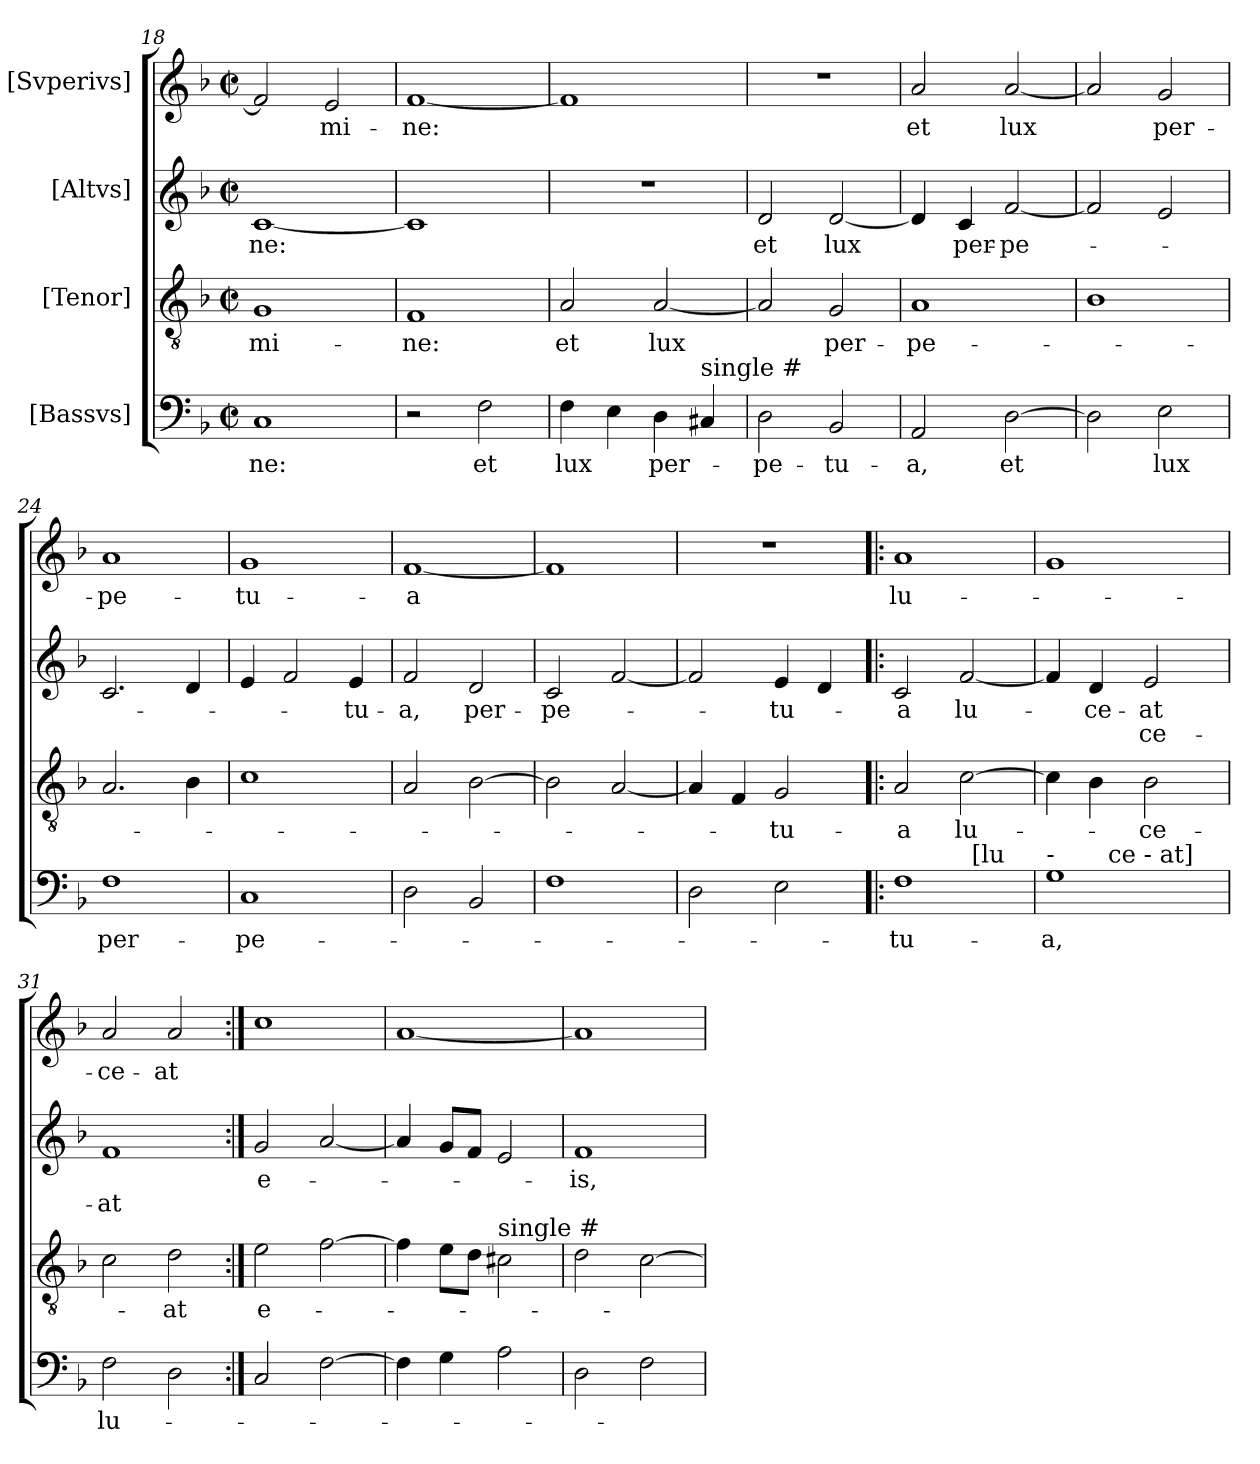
**kern	**text	**kern	**text	**kern	**text	**text	**kern	**text
*part4	*part4	*part3	*part3	*part2	*part2	*part2	*part1	*part1
*staff4	*staff4	*staff3	*staff3	*staff2	*staff2	*staff2	*staff1	*staff1
*I"[Bassvs]	*	*I"[Tenor]	*	*I"[Altvs]	*	*	*I"[Svperivs]	*
*clefF4	*	*clefGv2	*	*clefG2	*	*	*clefG2	*
*k[b-]	*	*k[b-]	*	*k[b-]	*	*	*k[b-]	*
*F:	*	*F:	*	*F:	*	*	*F:	*
*M2/2	*	*M2/2	*	*M2/2	*	*	*M2/2	*
*met(c|)	*	*met(c|)	*	*met(c|)	*	*	*met(c|)	*
=18	=18	=18	=18	=18	=18	=18	=18	=18
!	!LO:LY:b	!	!LO:LY:b	!	!LO:LY:b	!	!	!
1C	-ne:	1G	-mi-	[<1c	-ne:	.	2f/]	.
!	!	!	!	!	!	!	!	!LO:LY:b
.	.	.	.	.	.	.	2e/	-mi-
=19	=19	=19	=19	=19	=19	=19	=19	=19
!	!	!	!LO:LY:b	!	!	!	!	!LO:LY:b
2r	.	1F	-ne:	1c]	.	.	[<1f	-ne:
!	!LO:LY:b	!	!	!	!	!	!	!
2F\	et	.	.	.	.	.	.	.
=20	=20	=20	=20	=20	=20	=20	=20	=20
!	!LO:LY:b	!	!LO:LY:b	!	!	!	!	!
4F\	lux	2A/	et	1r	.	.	1f]	.
4E\	.	.	.	.	.	.	.	.
!	!LO:LY:b	!	!LO:LY:b	!	!	!	!	!
4D\	per-	[>2A/	lux	.	.	.	.	.
!LO:TX:a:t=single #	!	!	!	!	!	!	!	!
4C#/	.	.	.	.	.	.	.	.
!!LO:PB:g=z
=21	=21	=21	=21	=21	=21	=21	=21	=21
!	!LO:LY:b	!	!	!	!LO:LY:b	!	!	!
2D\	-pe-	2A/]	.	2d/	et	.	1r	.
!	!LO:LY:b	!	!LO:LY:b	!	!LO:LY:b	!	!	!
2BB-/	-tu-	2G/	per-	[<2d/	lux	.	.	.
=22	=22	=22	=22	=22	=22	=22	=22	=22
!	!LO:LY:b	!	!LO:LY:b	!	!	!	!	!LO:LY:b
2AA/	-a,	1A	-pe-	4d/]	.	.	2a/	et
!	!	!	!	!	!LO:LY:b	!	!	!
.	.	.	.	4c/	per-	.	.	.
!	!LO:LY:b	!	!	!	!LO:LY:b	!	!	!LO:LY:b
[>2D\	et	.	.	[<2f/	-pe-	.	[<2a/	lux
=23	=23	=23	=23	=23	=23	=23	=23	=23
2D\]	.	1B-	.	2f/]	.	.	2a/]	.
!	!LO:LY:b	!	!	!	!	!	!	!LO:LY:b
2E\	lux	.	.	2e/	.	.	2g/	per-
=24	=24	=24	=24	=24	=24	=24	=24	=24
!	!LO:LY:b	!	!	!	!	!	!	!LO:LY:b
1F	per-	2.A/	.	2.c/	.	.	1a	-pe-
.	.	4B-\	.	4d/	.	.	.	.
=25	=25	=25	=25	=25	=25	=25	=25	=25
!	!LO:LY:b	!	!	!	!	!	!	!LO:LY:b
1C	-pe-	1c	.	4e/	.	.	1g	-tu-
.	.	.	.	2f/	.	.	.	.
!	!	!	!	!	!LO:LY:b	!	!	!
.	.	.	.	4e/	-tu-	.	.	.
=26	=26	=26	=26	=26	=26	=26	=26	=26
!	!	!	!	!	!LO:LY:b	!	!	!LO:LY:b
2D\	.	2A/	.	2f/	-a,	.	[<1f	-a
!	!	!	!	!	!LO:LY:b	!	!	!
2BB-/	.	[>2B-\	.	2d/	per-	.	.	.
=27	=27	=27	=27	=27	=27	=27	=27	=27
!	!	!	!	!	!LO:LY:b	!	!	!
1F	.	2B-\]	.	2c/	-pe-	.	1f]	.
.	.	[<2A/	.	[<2f/	.	.	.	.
=28	=28	=28	=28	=28	=28	=28	=28	=28
2D\	.	4A/]	.	2f/]	.	.	1r	.
.	.	4F/	.	.	.	.	.	.
!	!	!	!LO:LY:b	!	!LO:LY:b	!	!	!
2E\	.	2G/	-tu-	4e/	-tu-	.	.	.
.	.	.	.	4d/	.	.	.	.
!!LO:LB:g=z
=29!|:	=29!|:	=29!|:	=29!|:	=29!|:	=29!|:	=29!|:	=29!|:	=29!|:
!	!LO:LY:b	!	!LO:LY:b	!	!LO:LY:b	!	!	!LO:LY:b
*^	*	*	*	*	*	*	*	*
1F	2ryy	-tu-	2A/	-a	2c/	-a	.	1a	lu-
!	!	!	!	!LO:LY:b	!	!LO:LY:b	!	!	!
.	32ryy	.	[>2c\	lu-	[<2f/	lu-	.	.	.
!	!LO:TX:a:t=[lu	!	!	!	!	!	!	!	!
.	4...ryy	.	.	.	.	.	.	.	.
=30	=30	=30	=30	=30	=30	=30	=30	=30	=30
!LO:TX:a:t=-	!	!	!	!	!	!	!	!	!
!	!	!LO:LY:b	!	!	!	!	!	!	!
1G	4ryy	-a,	4c\]	.	4f/]	.	.	1g	.
!	!	!	!	!	!	!LO:LY:b	!	!	!
.	16ryy	.	4B-\	.	4d/	-ce-	.	.	.
!	!LO:TX:a:t=ce - at]	!	!	!	!	!	!	!	!
.	2ryy	.	.	.	.	.	.	.	.
!	!	!	!	!LO:LY:b	!	!LO:LY:b	!LO:LY:b	!	!
.	.	.	2B-\	-ce-	2e/	-at	ce-	.	.
.	8.ryy	.	.	.	.	.	.	.	.
=31	=31	=31	=31	=31	=31	=31	=31	=31	=31
!	!	!LO:LY:b	!	!	!	!	!LO:LY:b	!	!LO:LY:b
*v	*v	*	*	*	*	*	*	*	*
2F\	lu-	2c\	.	1f	.	-at	2a/	-ce-
!	!	!	!LO:LY:b	!	!	!	!	!LO:LY:b
2D\	.	2d\	-at	.	.	.	2a/	-at
=32:|!	=32:|!	=32:|!	=32:|!	=32:|!	=32:|!	=32:|!	=32:|!	=32:|!
!	!	!	!LO:LY:b	!	!LO:LY:b	!	!	!
2C/	.	2e\	e-	2g/	e-	.	1cc	.
[>2F\	.	[>2f\	.	[<2a/	.	.	.	.
=33	=33	=33	=33	=33	=33	=33	=33	=33
4F\]	.	4f\]	.	4a/]	.	.	[<1a	.
4G\	.	8e\L	.	8g/L	.	.	.	.
.	.	8d\J	.	8f/J	.	.	.	.
!	!	!LO:TX:a:t=single #	!	!	!	!	!	!
2A\	.	2c#\	.	2e/	.	.	.	.
=34	=34	=34	=34	=34	=34	=34	=34	=34
!	!	!	!	!	!LO:LY:b	!	!	!
2D\	.	2d\	.	1f	-is,	.	1a]	.
2F\	.	[>2c\	.	.	.	.	.	.
=	=	=	=	=	=	=	=	=
*-	*-	*-	*-	*-	*-	*-	*-	*-
